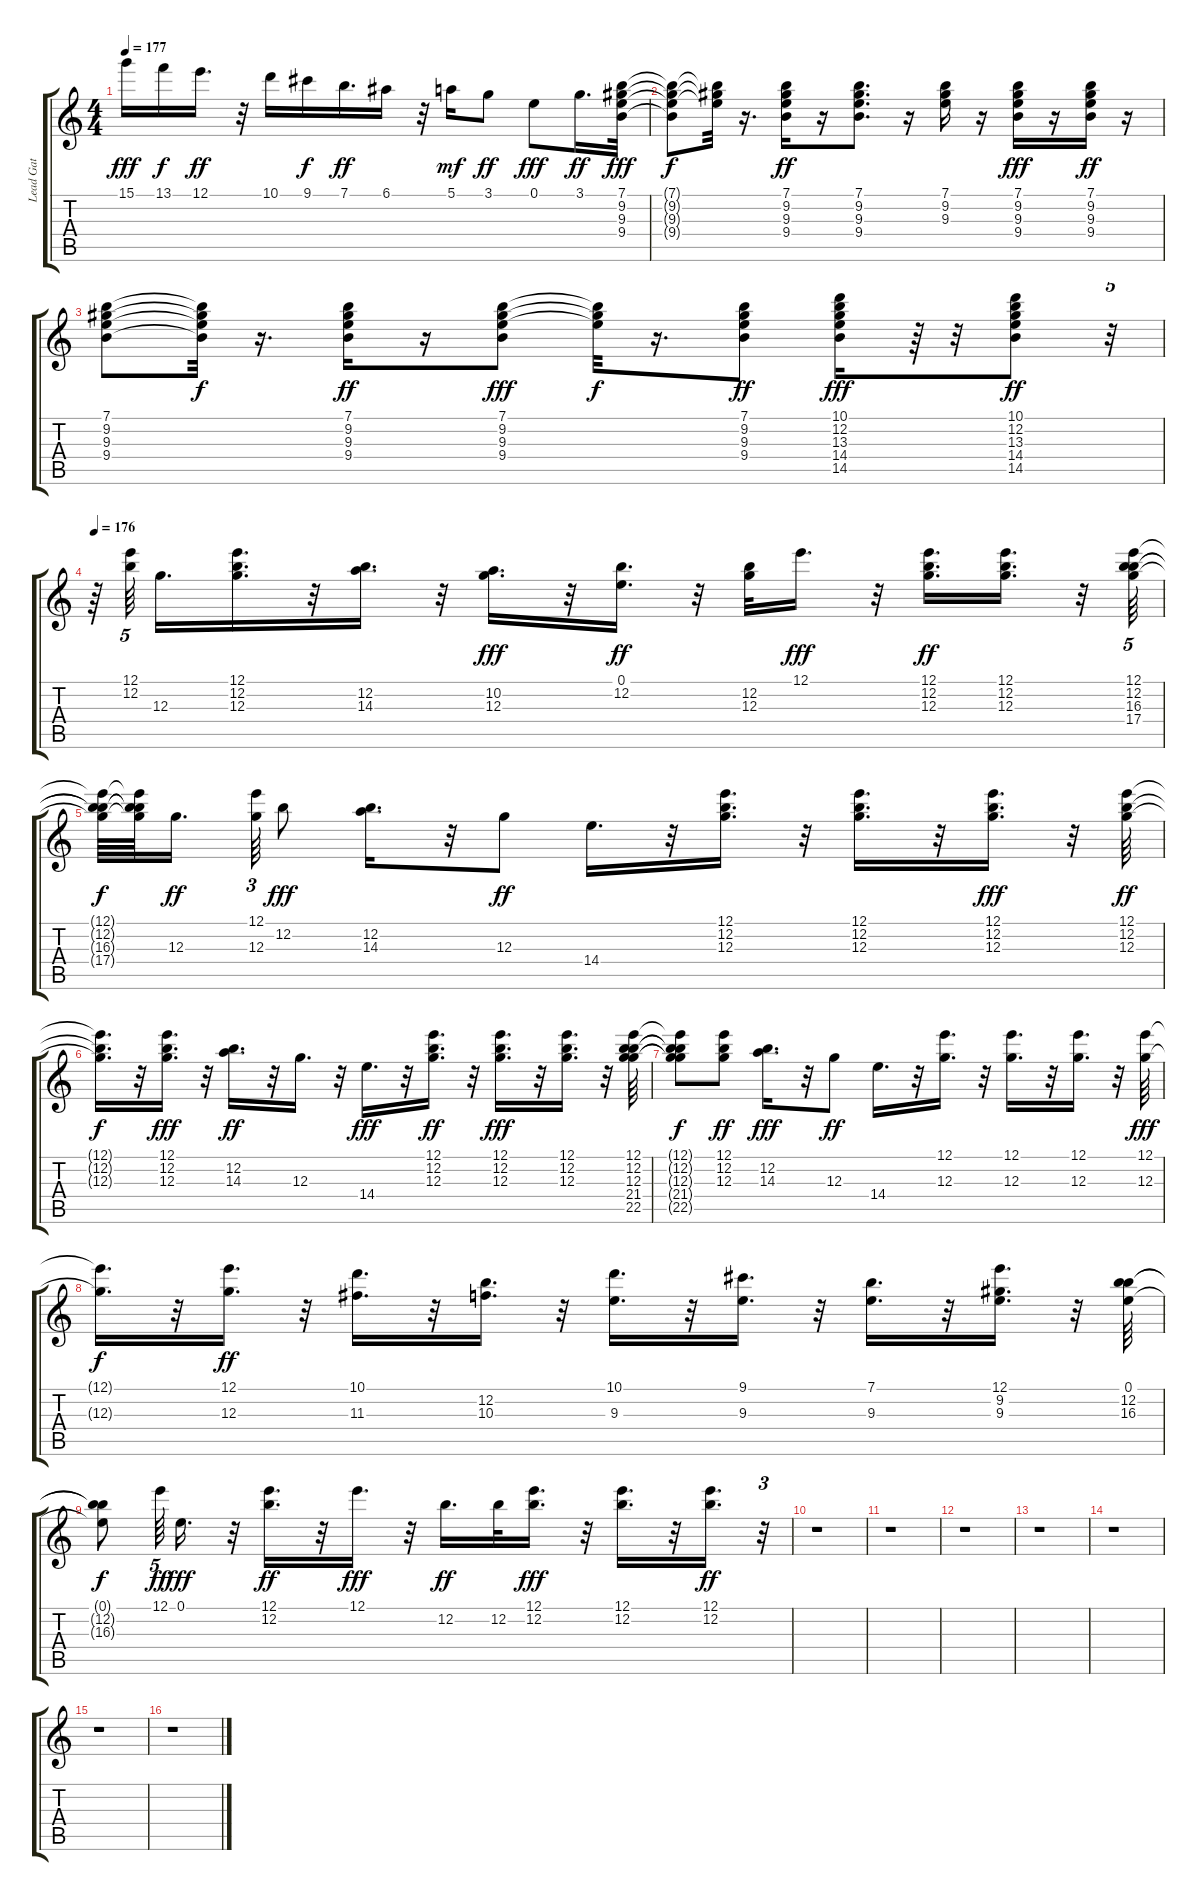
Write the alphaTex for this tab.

\track ("Lead Gat" "Lead Gat") {instrument overdrivenguitar}
\staff {score tabs}
\tuning (E4 B3 G3 D3 A2 E2) {hide}
\ts (4 4)
\tempo 177
\clef g2
\ks c
15.1.16{dy fff} 13.1.16{dy f} 12.1.16{d dy ff} r.32 10.1.16 9.1.16{dy f} 7.1.16{d dy ff} 6.1.16 r.32 5.1.16{dy mf} 3.1.8{dy ff} 0.1.8{dy fff} 3.1.16{d dy ff} (7.1 9.2 9.3 9.4).32{dy fff} |
(7.1{t} 9.2{t} 9.3{t} 9.4{t}).8{dy f} (7.1{t} 9.2{t} 9.3{t}).32 r.16{d} (7.1 9.2 9.3 9.4).16{dy ff} r.16 (7.1 9.2 9.3 9.4).8{d} r.16 (7.1 9.2 9.3).16 r.16 (7.1 9.2 9.3 9.4).16{dy fff} r.16 (7.1 9.2 9.3 9.4).16{dy ff} r.16 |
(7.1 9.2 9.3 9.4).8 (7.1{t} 9.2{t} 9.3{t} 9.4{t}).32{dy f} r.16{d} (7.1 9.2 9.3 9.4).16{dy ff} r.16 (7.1 9.2 9.3 9.4).8{dy fff} (7.1{t} 9.2{t} 9.3{t}).32{dy f} r.16{d} (7.1 9.2 9.3 9.4).8{dy ff} (10.1 12.2 13.3 14.4 14.5).16{dy fff} r.64 r.32 (10.1 12.2 13.3 14.4 14.5).8{dy ff} r.32{tu (5 4)} |
\tempo 176
r.64 (12.1 12.2).64{tu (5 4) beam splitsecondary} 12.3.16{d} (12.1 12.2 12.3).16{d} r.32 (12.2 14.3).16{d} r.32 (10.2 12.3).16{d dy fff} r.32 (0.1 12.2).16{d dy ff} r.32 (12.2 12.3).32 12.1.16{d dy fff} r.32 (12.1 12.2 12.3).16{d dy ff} (12.1 12.2 12.3).16{d} r.32 (12.1 12.2 16.3 17.4).64{tu (5 4)} |
(12.1{t} 12.2{t} 16.3{t} 17.4{t}).64{dy f} (12.1{t} 12.2{t} 16.3{t} 17.4{t}).64 12.3.16{d dy ff beam splitsecondary} (12.1 12.3).64{tu (3 2)} 12.2.8{dy fff} (12.2 14.3).16{d} r.32 12.3.8{dy ff} 14.4.16{d} r.32 (12.1 12.2 12.3).16{d} r.32 (12.1 12.2 12.3).16{d} r.32 (12.1 12.2 12.3).16{d dy fff} r.32 (12.1 12.2 12.3).64{dy ff} |
(12.1{t} 12.2{t} 12.3{t}).16{d dy f} r.32 (12.1 12.2 12.3).16{d dy fff} r.32 (12.2 14.3).16{d dy ff} r.32 12.3.16{d} r.32 14.4.16{d dy fff} r.32 (12.1 12.2 12.3).16{d dy ff} r.32 (12.1 12.2 12.3).16{d dy fff} r.32 (12.1 12.2 12.3).16{d} r.32 (12.1 12.2 12.3 21.4 22.5).64 |
(12.1{t} 12.2{t} 12.3{t} 21.4{t} 22.5{t}).8{dy f} (12.1 12.2 12.3).8{dy ff} (12.2 14.3).16{d dy fff} r.32 12.3.8{dy ff} 14.4.16{d} r.32 (12.1 12.3).16{d} r.32 (12.1 12.3).16{d} r.32 (12.1 12.3).16{d} r.32 (12.1 12.3).64{dy fff} |
(12.1{t} 12.3{t}).16{d dy f} r.32 (12.1 12.3).16{d dy ff} r.32 (10.1 11.3).16{d} r.32 (12.2 10.3).16{d} r.32 (10.1 9.3).16{d} r.32 (9.1 9.3).16{d} r.32 (7.1 9.3).16{d} r.32 (12.1 9.2 9.3).16{d} r.32 (0.1 12.2 16.3).64 |
(0.1{t} 12.2{t} 16.3{t}).8{dy f} 12.1.64{tu (5 4) dy ff beam splitsecondary} 0.1.16{d dy fff} r.32 (12.1 12.2).16{d dy ff} r.32 12.1.16{d dy fff} r.32 12.2.16{d dy ff} 12.2.32 (12.1 12.2).16{d dy fff} r.32 (12.1 12.2).16{d} r.32 (12.1 12.2).16{d dy ff} r.32{tu (3 2)} |
r.1 |
r.1 |
r.1 |
r.1 |
r.1 |
r.1 |
r.1
